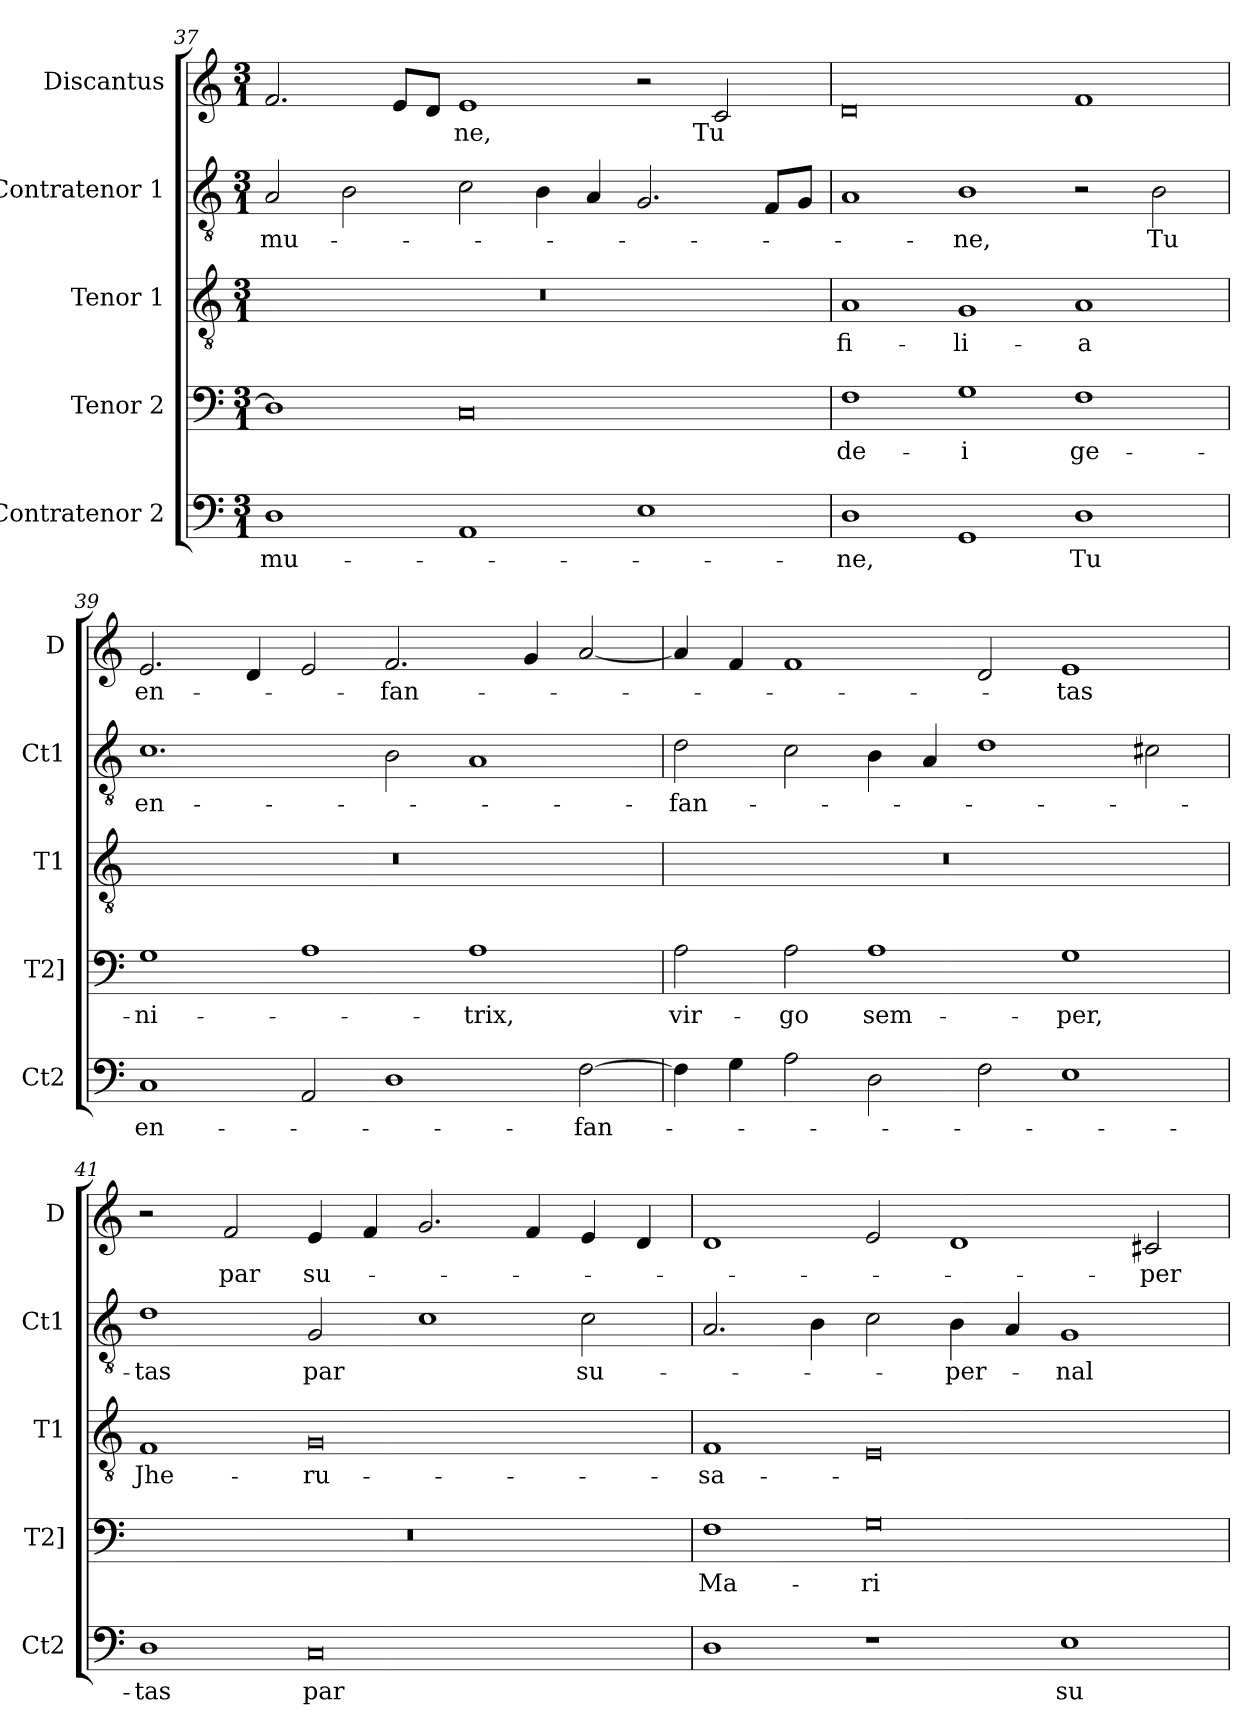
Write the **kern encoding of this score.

**kern	**text	**kern	**text	**kern	**text	**kern	**text	**kern	**text
*part5	*part5	*part4	*part4	*part3	*part3	*part2	*part2	*part1	*part1
*staff5	*staff5	*staff4	*staff4	*staff3	*staff3	*staff2	*staff2	*staff1	*staff1
*I"Contratenor 2	*	*I"Tenor 2	*	*I"Tenor 1	*	*I"Contratenor 1	*	*I"Discantus	*
*I'Ct2	*	*I'T2]	*	*I'T1	*	*I'Ct1	*	*I'D	*
*clefF4	*	*clefF4	*	*clefGv2	*	*clefGv2	*	*clefG2	*
*k[]	*	*k[]	*	*k[]	*	*k[]	*	*k[]	*
*M3/1	*	*M3/1	*	*M3/1	*	*M3/1	*	*M3/1	*
=37	=37	=37	=37	=37	=37	=37	=37	=37	=37
1D	-mu-	1D]	.	0.r	.	2A	-mu-	2.f	.
.	.	.	.	.	.	2B	.	.	.
.	.	.	.	.	.	.	.	8eL	.
.	.	.	.	.	.	.	.	8dJ	.
1AA	.	0C	.	.	.	2c	.	1e	-ne,
.	.	.	.	.	.	4B	.	.	.
.	.	.	.	.	.	4A	.	.	.
1E	.	.	.	.	.	2.G	.	2r	.
.	.	.	.	.	.	.	.	2c	Tu
.	.	.	.	.	.	8FL	.	.	.
.	.	.	.	.	.	8GJ	.	.	.
=38	=38	=38	=38	=38	=38	=38	=38	=38	=38
1D	-ne,	1F	de-	1A	fi-	1A	.	0d	.
1GG	.	1G	-i	1G	-li-	1B	-ne,	.	.
1D	Tu	1F	ge-	1A	-a	2r	.	1f	.
.	.	.	.	.	.	2B	Tu	.	.
=39	=39	=39	=39	=39	=39	=39	=39	=39	=39
1C	en-	1G	-ni-	0.r	.	1.c	en-	2.e	en-
.	.	.	.	.	.	.	.	4d	.
2AA	.	1A	.	.	.	.	.	2e	.
1D	.	.	.	.	.	2B	.	2.f	-fan-
.	.	1A	-trix,	.	.	1A	.	.	.
.	.	.	.	.	.	.	.	4g	.
[2F	-fan-	.	.	.	.	.	.	[2a	.
=40	=40	=40	=40	=40	=40	=40	=40	=40	=40
4F]	.	2A	vir-	0.r	.	2d	-fan-	4a]	.
4G	.	.	.	.	.	.	.	4f	.
2A	.	2A	-go	.	.	2c	.	1f	.
2D	.	1A	sem-	.	.	4B	.	.	.
.	.	.	.	.	.	4A	.	.	.
2F	.	.	.	.	.	1d	.	2d	.
1E	.	1G	-per,	.	.	.	.	1e	-tas
.	.	.	.	.	.	2c#X	.	.	.
=41	=41	=41	=41	=41	=41	=41	=41	=41	=41
1D	-tas	0.r	.	1F	Jhe-	1d	-tas	2r	.
.	.	.	.	.	.	.	.	2f	par
0C	par	.	.	0G	-ru-	2G	par	4e	su-
.	.	.	.	.	.	.	.	4f	.
.	.	.	.	.	.	1c	.	2.g	.
.	.	.	.	.	.	.	.	4f	.
.	.	.	.	.	.	2c	su-	4e	.
.	.	.	.	.	.	.	.	4d	.
=42	=42	=42	=42	=42	=42	=42	=42	=42	=42
1D	.	1F	Ma-	1F	-sa-	2.A	.	1d	.
.	.	.	.	.	.	4B	.	.	.
1r	.	0G	-ri-	0E	.	2c	.	2e	.
.	.	.	.	.	.	4B	-per-	1d	.
.	.	.	.	.	.	4A	.	.	.
1E	su-	.	.	.	.	1G	-nal	.	.
.	.	.	.	.	.	.	.	2c#X	-per-
=	=	=	=	=	=	=	=	=	=
*-	*-	*-	*-	*-	*-	*-	*-	*-	*-
